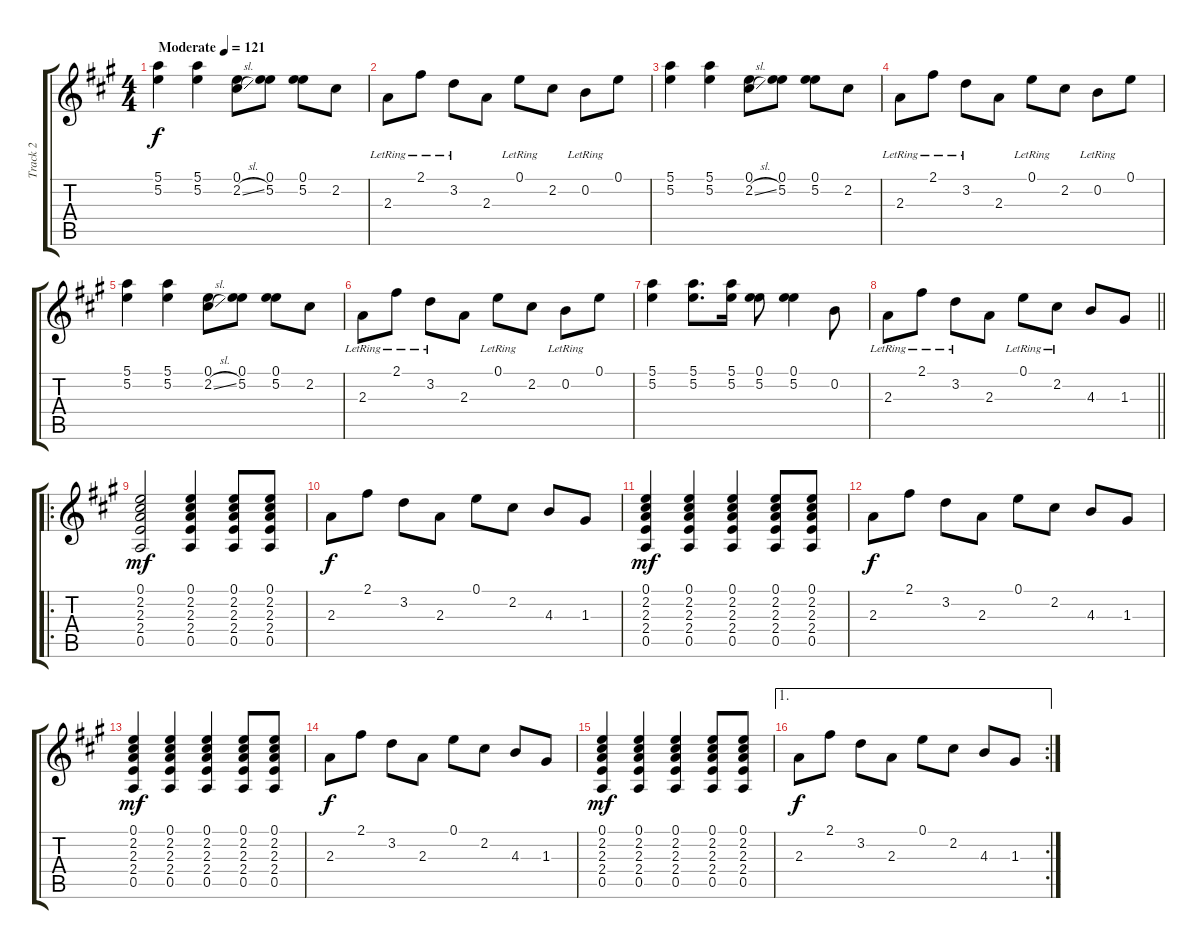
\track ("Track 2" "Track 2") {instrument electricguitarjazz}
\staff {score tabs}
\tuning (E4 B3 G3 D3 A2 E2) {hide}
\ts (4 4)
\tempo (121 "Moderate")
\clef g2
\ks a
(5.1 5.2).4{dy f instrument electricguitarjazz} (5.1 5.2).4 (0.1 2.2{sl}).8 (0.1 5.2).8 (0.1 5.2).8 2.2.8 |
2.3{lr}.8 2.1{lr}.8 3.2{lr}.8 2.3.8 0.1{lr}.8 2.2.8 0.2{lr}.8 0.1.8 |
(5.1 5.2).4 (5.1 5.2).4 (0.1 2.2{sl}).8 (0.1 5.2).8 (0.1 5.2).8 2.2.8 |
2.3{lr}.8 2.1{lr}.8 3.2{lr}.8 2.3.8 0.1{lr}.8 2.2.8 0.2{lr}.8 0.1.8 |
(5.1 5.2).4 (5.1 5.2).4 (0.1 2.2{sl}).8 (0.1 5.2).8 (0.1 5.2).8 2.2.8 |
2.3{lr}.8 2.1{lr}.8 3.2{lr}.8 2.3.8 0.1{lr}.8 2.2.8 0.2{lr}.8 0.1.8 |
(5.1 5.2).4 (5.1 5.2).8{d} (5.1 5.2).16 (0.1 5.2).8 (0.1 5.2).4 0.2.8 |
\barLineRight lightlight
2.3{lr}.8 2.1{lr}.8 3.2{lr}.8 2.3.8 0.1{lr}.8 2.2{lr}.8 4.3.8 1.3.8 |
\ro
(0.1 2.2 2.3 2.4 0.5).2{dy mf} (0.1 2.2 2.3 2.4 0.5).4 (0.1 2.2 2.3 2.4 0.5).8 (0.1 2.2 2.3 2.4 0.5).8 |
2.3.8{dy f} 2.1.8 3.2.8 2.3.8 0.1.8 2.2.8 4.3.8 1.3.8 |
(0.1 2.2 2.3 2.4 0.5).4{dy mf} (0.1 2.2 2.3 2.4 0.5).4 (0.1 2.2 2.3 2.4 0.5).4 (0.1 2.2 2.3 2.4 0.5).8 (0.1 2.2 2.3 2.4 0.5).8 |
2.3.8{dy f} 2.1.8 3.2.8 2.3.8 0.1.8 2.2.8 4.3.8 1.3.8 |
(0.1 2.2 2.3 2.4 0.5).4{dy mf} (0.1 2.2 2.3 2.4 0.5).4 (0.1 2.2 2.3 2.4 0.5).4 (0.1 2.2 2.3 2.4 0.5).8 (0.1 2.2 2.3 2.4 0.5).8 |
2.3.8{dy f} 2.1.8 3.2.8 2.3.8 0.1.8 2.2.8 4.3.8 1.3.8 |
(0.1 2.2 2.3 2.4 0.5).4{dy mf} (0.1 2.2 2.3 2.4 0.5).4 (0.1 2.2 2.3 2.4 0.5).4 (0.1 2.2 2.3 2.4 0.5).8 (0.1 2.2 2.3 2.4 0.5).8 |
\ae 1
\rc 2
2.3.8{dy f} 2.1.8 3.2.8 2.3.8 0.1.8 2.2.8 4.3.8 1.3.8
